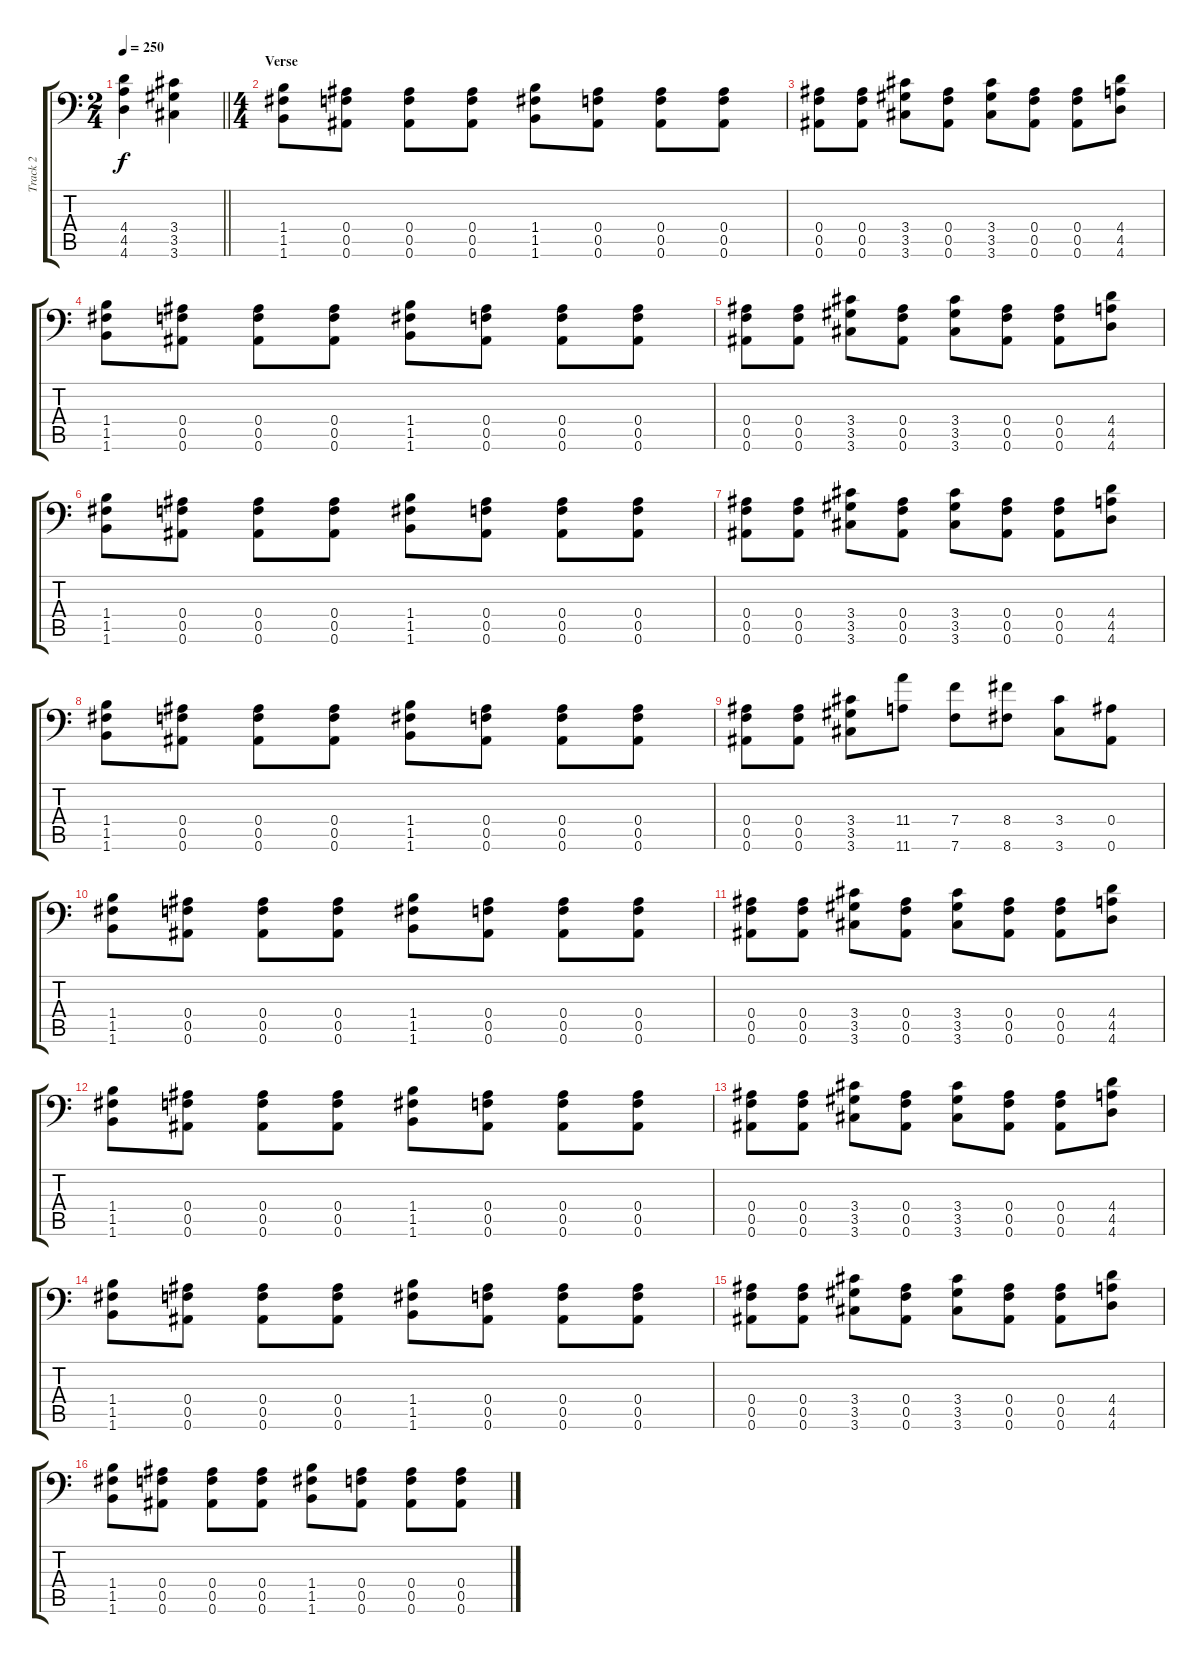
\track ("Track 2" "Track 2") {instrument distortionguitar}
\staff {score tabs}
\tuning (C4 G3 Eb3 Bb2 F2 Bb1) {hide}
\ts (2 4)
\tempo 250
\clef f4
\barLineRight lightlight
\ks c
(4.4 4.5 4.6).4{dy f} (3.4 3.5 3.6).4 |
\ts (4 4)
\section ("" "Verse")
(1.4 1.5 1.6).8 (0.4 0.5 0.6).8 (0.4 0.5 0.6).8 (0.4 0.5 0.6).8 (1.4 1.5 1.6).8 (0.4 0.5 0.6).8 (0.4 0.5 0.6).8 (0.4 0.5 0.6).8 |
(0.4 0.5 0.6).8 (0.4 0.5 0.6).8 (3.4 3.5 3.6).8 (0.4 0.5 0.6).8 (3.4 3.5 3.6).8 (0.4 0.5 0.6).8 (0.4 0.5 0.6).8 (4.4 4.5 4.6).8 |
(1.4 1.5 1.6).8 (0.4 0.5 0.6).8 (0.4 0.5 0.6).8 (0.4 0.5 0.6).8 (1.4 1.5 1.6).8 (0.4 0.5 0.6).8 (0.4 0.5 0.6).8 (0.4 0.5 0.6).8 |
(0.4 0.5 0.6).8 (0.4 0.5 0.6).8 (3.4 3.5 3.6).8 (0.4 0.5 0.6).8 (3.4 3.5 3.6).8 (0.4 0.5 0.6).8 (0.4 0.5 0.6).8 (4.4 4.5 4.6).8 |
(1.4 1.5 1.6).8 (0.4 0.5 0.6).8 (0.4 0.5 0.6).8 (0.4 0.5 0.6).8 (1.4 1.5 1.6).8 (0.4 0.5 0.6).8 (0.4 0.5 0.6).8 (0.4 0.5 0.6).8 |
(0.4 0.5 0.6).8 (0.4 0.5 0.6).8 (3.4 3.5 3.6).8 (0.4 0.5 0.6).8 (3.4 3.5 3.6).8 (0.4 0.5 0.6).8 (0.4 0.5 0.6).8 (4.4 4.5 4.6).8 |
(1.4 1.5 1.6).8 (0.4 0.5 0.6).8 (0.4 0.5 0.6).8 (0.4 0.5 0.6).8 (1.4 1.5 1.6).8 (0.4 0.5 0.6).8 (0.4 0.5 0.6).8 (0.4 0.5 0.6).8 |
(0.4 0.5 0.6).8 (0.4 0.5 0.6).8 (3.4 3.5 3.6).8 (11.4 11.6).8 (7.4 7.6).8 (8.4 8.6).8 (3.4 3.6).8 (0.4 0.6).8 |
(1.4 1.5 1.6).8 (0.4 0.5 0.6).8 (0.4 0.5 0.6).8 (0.4 0.5 0.6).8 (1.4 1.5 1.6).8 (0.4 0.5 0.6).8 (0.4 0.5 0.6).8 (0.4 0.5 0.6).8 |
(0.4 0.5 0.6).8 (0.4 0.5 0.6).8 (3.4 3.5 3.6).8 (0.4 0.5 0.6).8 (3.4 3.5 3.6).8 (0.4 0.5 0.6).8 (0.4 0.5 0.6).8 (4.4 4.5 4.6).8 |
(1.4 1.5 1.6).8 (0.4 0.5 0.6).8 (0.4 0.5 0.6).8 (0.4 0.5 0.6).8 (1.4 1.5 1.6).8 (0.4 0.5 0.6).8 (0.4 0.5 0.6).8 (0.4 0.5 0.6).8 |
(0.4 0.5 0.6).8 (0.4 0.5 0.6).8 (3.4 3.5 3.6).8 (0.4 0.5 0.6).8 (3.4 3.5 3.6).8 (0.4 0.5 0.6).8 (0.4 0.5 0.6).8 (4.4 4.5 4.6).8 |
(1.4 1.5 1.6).8 (0.4 0.5 0.6).8 (0.4 0.5 0.6).8 (0.4 0.5 0.6).8 (1.4 1.5 1.6).8 (0.4 0.5 0.6).8 (0.4 0.5 0.6).8 (0.4 0.5 0.6).8 |
(0.4 0.5 0.6).8 (0.4 0.5 0.6).8 (3.4 3.5 3.6).8 (0.4 0.5 0.6).8 (3.4 3.5 3.6).8 (0.4 0.5 0.6).8 (0.4 0.5 0.6).8 (4.4 4.5 4.6).8 |
(1.4 1.5 1.6).8 (0.4 0.5 0.6).8 (0.4 0.5 0.6).8 (0.4 0.5 0.6).8 (1.4 1.5 1.6).8 (0.4 0.5 0.6).8 (0.4 0.5 0.6).8 (0.4 0.5 0.6).8
